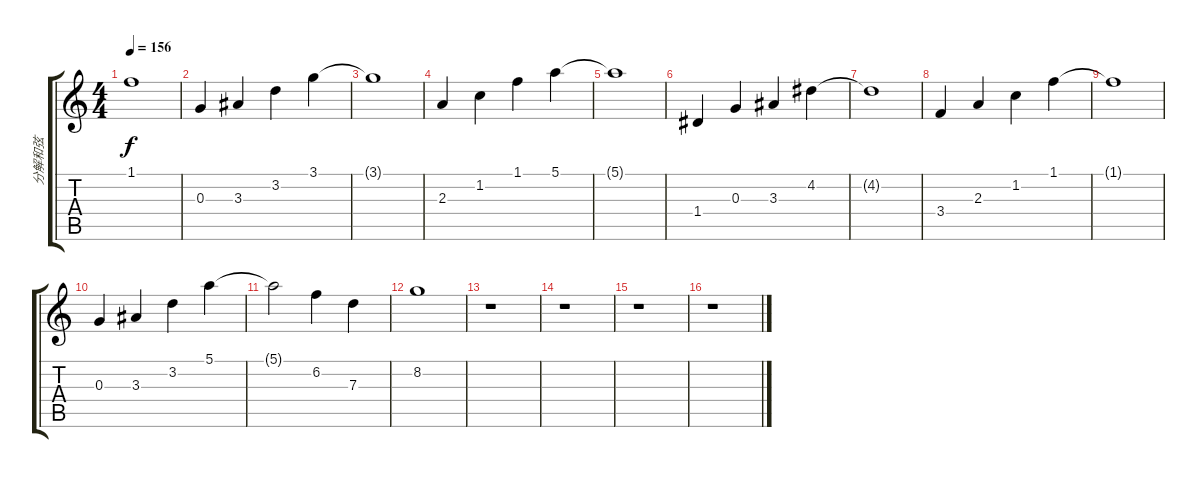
\track ("分解和弦" "分解和弦") {instrument electricguitarjazz}
\staff {score tabs}
\tuning (E4 B3 G3 D3 A2 E2) {hide}
\ts (4 4)
\tempo 156
\clef g2
\ks c
1.1{t}.1{dy f} |
0.3.4 3.3.4 3.2.4 3.1.4 |
3.1{t}.1 |
2.3.4 1.2.4 1.1.4 5.1.4 |
5.1{t}.1 |
1.4.4 0.3.4 3.3.4 4.2.4 |
4.2{t}.1 |
3.4.4 2.3.4 1.2.4 1.1.4 |
1.1{t}.1 |
0.3.4 3.3.4 3.2.4 5.1.4 |
5.1{t}.2 6.2.4 7.3.4 |
8.2.1 |
r.1 |
r.1 |
r.1 |
r.1
